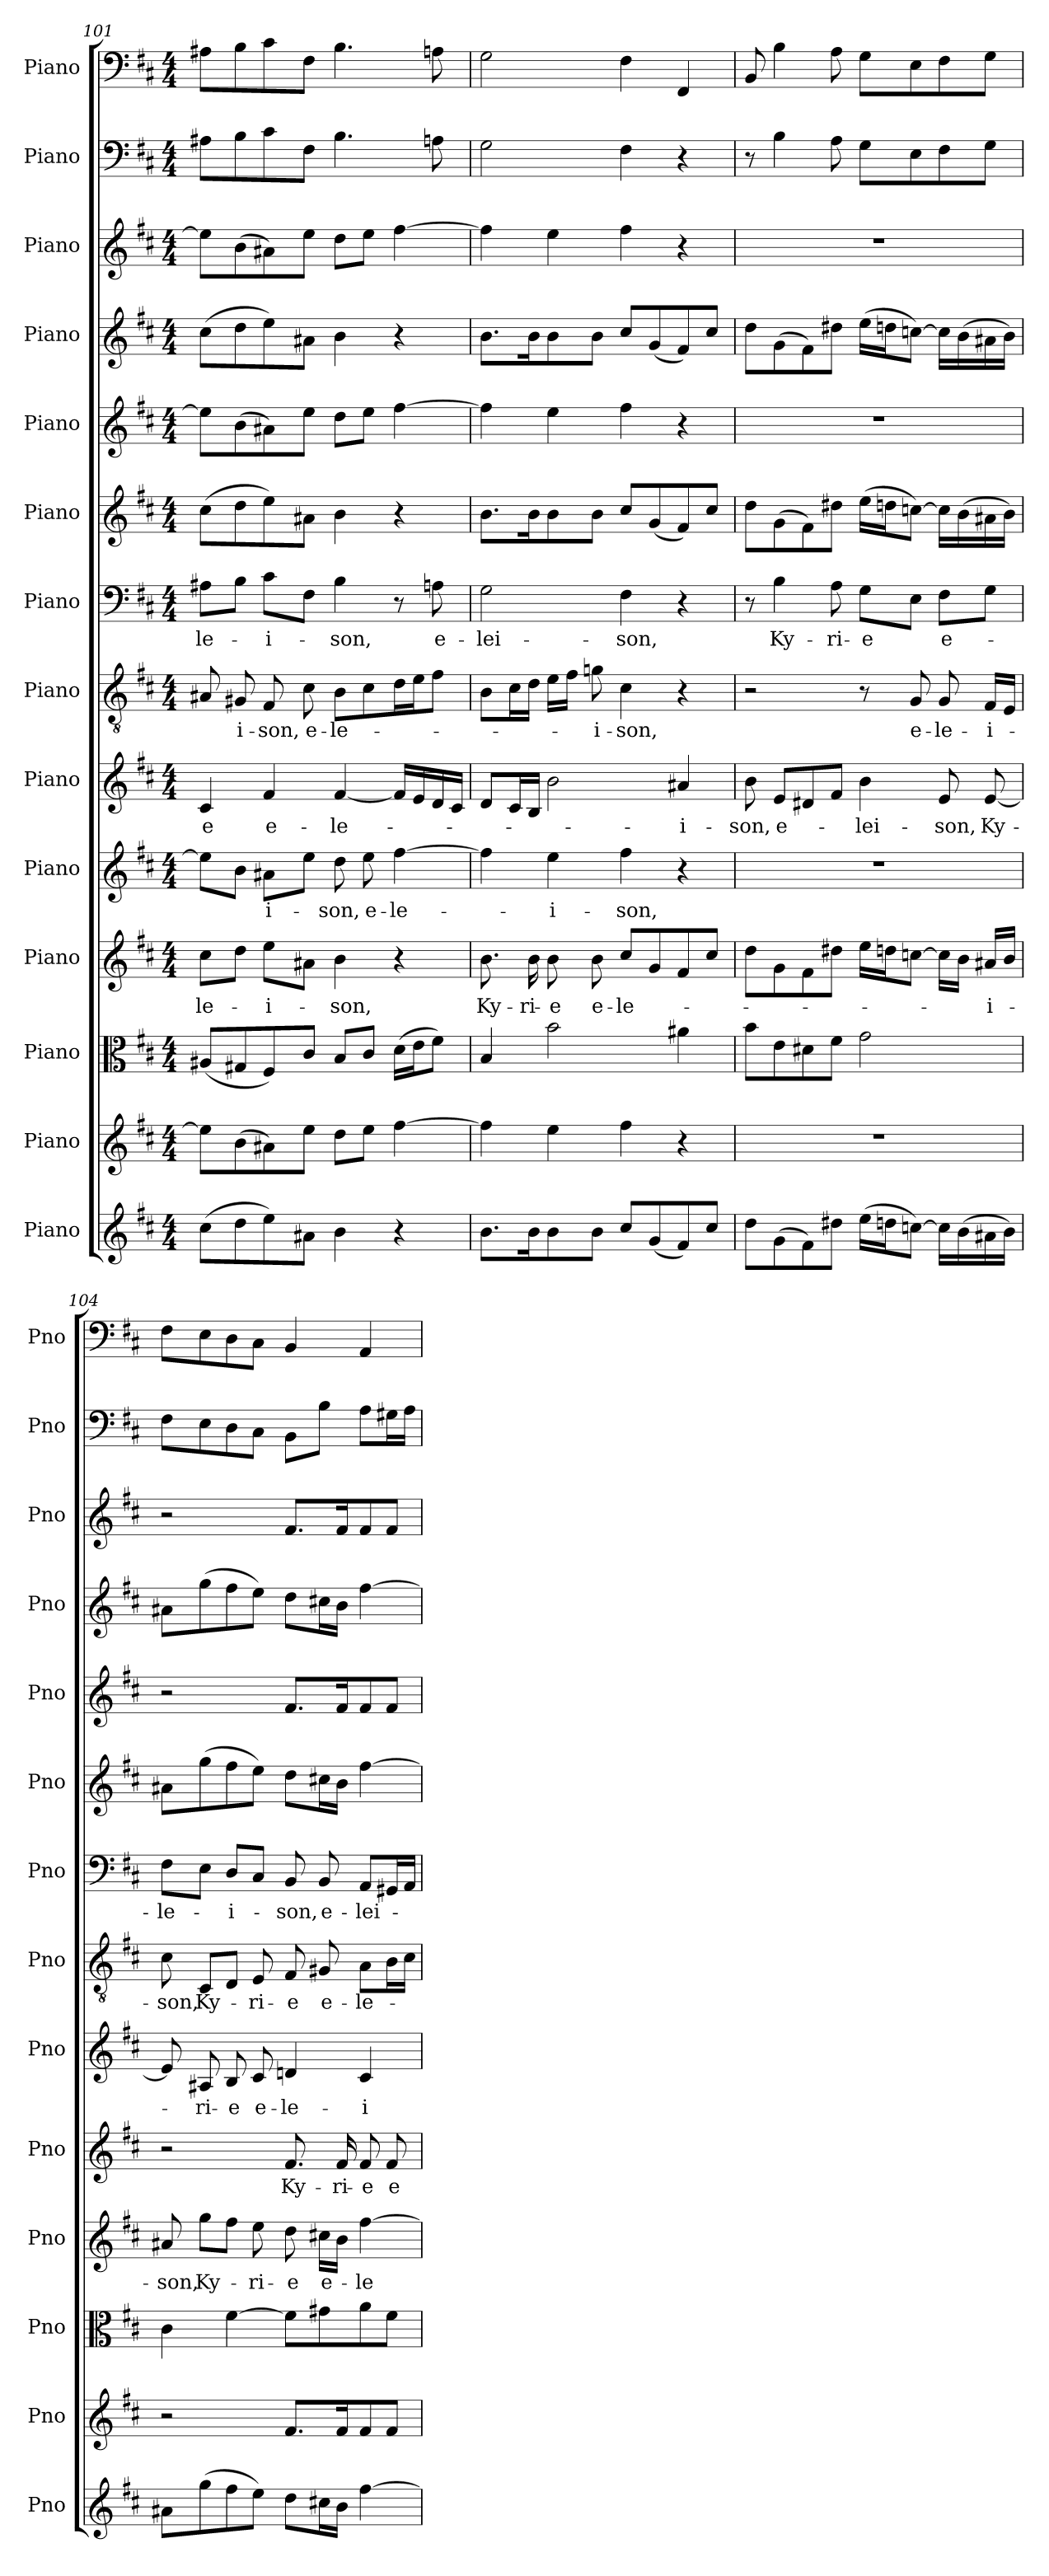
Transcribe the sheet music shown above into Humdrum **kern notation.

**kern	**kern	**kern	**kern	**text	**kern	**text	**kern	**text	**kern	**text	**kern	**text	**kern	**kern	**kern	**kern	**kern	**kern
*part14	*part13	*part12	*part11	*part11	*part10	*part10	*part9	*part9	*part8	*part8	*part7	*part7	*part6	*part5	*part4	*part3	*part2	*part1
*staff14	*staff13	*staff12	*staff11	*staff11	*staff10	*staff10	*staff9	*staff9	*staff8	*staff8	*staff7	*staff7	*staff6	*staff5	*staff4	*staff3	*staff2	*staff1
*I"Piano	*I"Piano	*I"Piano	*I"Piano	*	*I"Piano	*	*I"Piano	*	*I"Piano	*	*I"Piano	*	*I"Piano	*I"Piano	*I"Piano	*I"Piano	*I"Piano	*I"Piano
*I'Pno	*I'Pno	*I'Pno	*I'Pno	*	*I'Pno	*	*I'Pno	*	*I'Pno	*	*I'Pno	*	*I'Pno	*I'Pno	*I'Pno	*I'Pno	*I'Pno	*I'Pno
*clefG2	*clefG2	*clefC3	*clefG2	*	*clefG2	*	*clefG2	*	*clefGv2	*	*clefF4	*	*clefG2	*clefG2	*clefG2	*clefG2	*clefF4	*clefF4
*k[f#c#]	*k[f#c#]	*k[f#c#]	*k[f#c#]	*	*k[f#c#]	*	*k[f#c#]	*	*k[f#c#]	*	*k[f#c#]	*	*k[f#c#]	*k[f#c#]	*k[f#c#]	*k[f#c#]	*k[f#c#]	*k[f#c#]
*b:	*b:	*b:	*b:	*	*b:	*	*b:	*	*b:	*	*b:	*	*b:	*b:	*b:	*b:	*b:	*b:
*M4/4	*M4/4	*M4/4	*M4/4	*	*M4/4	*	*M4/4	*	*M4/4	*	*M4/4	*	*M4/4	*M4/4	*M4/4	*M4/4	*M4/4	*M4/4
=101	=101	=101	=101	=101	=101	=101	=101	=101	=101	=101	=101	=101	=101	=101	=101	=101	=101	=101
(>8cc#\L	8ee\L]	(<8A#X/L	8cc#\L	-le-	8ee\L]	.	4c#/	-e	8A#X/	.	8A#X\L	-le-	(>8cc#\L	8ee\L]	(>8cc#\L	8ee\L]	8A#X\L	8A#X\L
8dd\	(>8b\	8G#X/	8dd\J	.	8b\J	.	.	.	8G#X/	-i-	8B\J	.	8dd\	(>8b\	8dd\	(>8b\	8B\	8B\
8ee\)	8a#X\)	8F#/)	8ee\L	-i-	8a#X\L	-i-	4f#/	e-	8F#/	-son,	8c#\L	-i-	8ee\)	8a#X\)	8ee\)	8a#X\)	8c#\	8c#\
8a#X\J	8ee\J	8c#/J	8a#X\J	.	8ee\J	.	.	.	8c#\	e-	8F#\J	.	8a#X\J	8ee\J	8a#X\J	8ee\J	8F#\J	8F#\J
4b\	8dd\L	8B/L	4b\	-son,	8dd\	-son,	[4f#/	-le-	8B\L	-le-	4B\	-son,	4b\	8dd\L	4b\	8dd\L	4.B\	4.B\
.	8ee\J	8c#/J	.	.	8ee\	e-	.	.	8c#\	.	.	.	.	8ee\J	.	8ee\J	.	.
4r	[4ff#\	(>16d\LL	4r	.	[4ff#\	-le-	16f#/LL]	.	16d\L	.	8r	.	4r	[4ff#\	4r	[4ff#\	.	.
.	.	16e\J	.	.	.	.	16e/	.	16e\J	.	.	.	.	.	.	.	.	.
.	.	8f#\J)	.	.	.	.	16d/	.	8f#\J	.	8An\	e-	.	.	.	.	8An\	8An\
.	.	.	.	.	.	.	16c#/JJ	.	.	.	.	.	.	.	.	.	.	.
=102	=102	=102	=102	=102	=102	=102	=102	=102	=102	=102	=102	=102	=102	=102	=102	=102	=102	=102
8.b\L	4ff#\]	4B/	8.b\	Ky-	4ff#\]	.	8d/L	.	8B\L	.	2G\	-lei-	8.b\L	4ff#\]	8.b\L	4ff#\]	2G\	2G\
.	.	.	.	.	.	.	16c#/L	.	16c#\L	.	.	.	.	.	.	.	.	.
16b\K	.	.	16b\	-ri-	.	.	16B/JJ	.	16d\JJ	.	.	.	16b\K	.	16b\K	.	.	.
8b\	4ee\	2b\	8b\	-e	4ee\	-i-	2b\	.	16e\LL	.	.	.	8b\	4ee\	8b\	4ee\	.	.
.	.	.	.	.	.	.	.	.	16f#\JJ	.	.	.	.	.	.	.	.	.
8b\J	.	.	8b\	e-	.	.	.	.	8gn\	-i-	.	.	8b\J	.	8b\J	.	.	.
8cc#/L	4ff#\	.	8cc#/L	-le-	4ff#\	-son,	.	.	4c#\	-son,	4F#\	-son,	8cc#/L	4ff#\	8cc#/L	4ff#\	4F#\	4F#\
(<8g/	.	.	8g/	.	.	.	.	.	.	.	.	.	(<8g/	.	(<8g/	.	.	.
8f#/)	4r	4a#X\	8f#/	.	4r	.	4a#X/	-i-	4r	.	4r	.	8f#/)	4r	8f#/)	4r	4r	4FF#/
8cc#/J	.	.	8cc#/J	.	.	.	.	.	.	.	.	.	8cc#/J	.	8cc#/J	.	.	.
=103	=103	=103	=103	=103	=103	=103	=103	=103	=103	=103	=103	=103	=103	=103	=103	=103	=103	=103
8dd\L	1r	8b\L	8dd\L	.	1r	.	8b\	-son,	2r	.	8r	.	8dd\L	1r	8dd\L	1r	8r	8BB/
(>8g\	.	8e\	8g\	.	.	.	8e/L	e-	.	.	4B\	Ky-	(>8g\	.	(>8g\	.	4B\	4B\
8f#\)	.	8d#X\	8f#\	.	.	.	8d#X/	.	.	.	.	.	8f#\)	.	8f#\)	.	.	.
8dd#X\J	.	8f#\J	8dd#X\J	.	.	.	8f#/J	.	.	.	8A\	-ri-	8dd#X\J	.	8dd#X\J	.	8A\	8A\
(>16ee\LL	.	2g\	16ee\LL	.	.	.	4b\	-lei-	8r	.	8G\L	-e	(>16ee\LL	.	(>16ee\LL	.	8G\L	8G\L
16ddn\J	.	.	16ddn\J	.	.	.	.	.	.	.	.	.	16ddn\J	.	16ddn\J	.	.	.
[8ccn\J)	.	.	[8ccn\J	.	.	.	.	.	8G/	e-	8E\J	.	[8ccn\J)	.	[8ccn\J)	.	8E\	8E\
16cc\LL]	.	.	16cc\LL]	.	.	.	8e/	-son,	8G/	-le-	8F#\L	e-	16cc\LL]	.	16cc\LL]	.	8F#\	8F#\
(>16b\	.	.	16b\JJ	.	.	.	.	.	.	.	.	.	(>16b\	.	(>16b\	.	.	.
16a#X\	.	.	16a#X/LL	-i-	.	.	[8e/	Ky-	16F#/LL	-i-	8G\J	.	16a#X\	.	16a#X\	.	8G\J	8G\J
16b\JJ)	.	.	16b/JJ	.	.	.	.	.	16E/JJ	.	.	.	16b\JJ)	.	16b\JJ)	.	.	.
=104	=104	=104	=104	=104	=104	=104	=104	=104	=104	=104	=104	=104	=104	=104	=104	=104	=104	=104
8a#X\L	2r	4c#\	8a#X/	-son,	2r	.	8e/]	.	8c#\	-son,	8F#\L	-le-	8a#X\L	2r	8a#X\L	2r	8F#\L	8F#\L
(>8gg\	.	.	8gg\L	Ky-	.	.	8A#X/	-ri-	8C#/L	Ky-	8E\J	.	(>8gg\	.	(>8gg\	.	8E\	8E\
8ff#\	.	[4f#\	8ff#\J	.	.	.	8B/	-e	8D/J	.	8D/L	-i-	8ff#\	.	8ff#\	.	8D\	8D\
8ee\J)	.	.	8ee\	-ri-	.	.	8c#/	e-	8E/	-ri-	8C#/J	.	8ee\J)	.	8ee\J)	.	8C#\J	8C#\J
8dd\L	8.f#/L	8f#\L]	8dd\	-e	8.f#/	Ky-	4dn/	-le-	8F#/	-e	8BB/	-son,	8dd\L	8.f#/L	8dd\L	8.f#/L	8BB\L	4BB/
16cc#X\L	.	8g#X\	16cc#X\LL	e-	.	.	.	.	8G#X/	e-	8BB/	e-	16cc#X\L	.	16cc#X\L	.	8B\J	.
16b\JJ	16f#/K	.	16b\JJ	.	16f#/	-ri-	.	.	.	.	.	.	16b\JJ	16f#/K	16b\JJ	16f#/K	.	.
[4ff#\	8f#/	8a\	[4ff#\	-le-	8f#/	-e	4c#/	-i-	8A\L	-le-	8AA/L	-lei-	[4ff#\	8f#/	[4ff#\	8f#/	8A\L	4AA/
.	8f#/J	8f#\J	.	.	8f#/	e-	.	.	16B\L	.	16GG#X/L	.	.	8f#/J	.	8f#/J	16G#X\L	.
.	.	.	.	.	.	.	.	.	16c#\JJ	.	16AA/JJ	.	.	.	.	.	16A\JJ	.
=	=	=	=	=	=	=	=	=	=	=	=	=	=	=	=	=	=	=
*-	*-	*-	*-	*-	*-	*-	*-	*-	*-	*-	*-	*-	*-	*-	*-	*-	*-	*-
